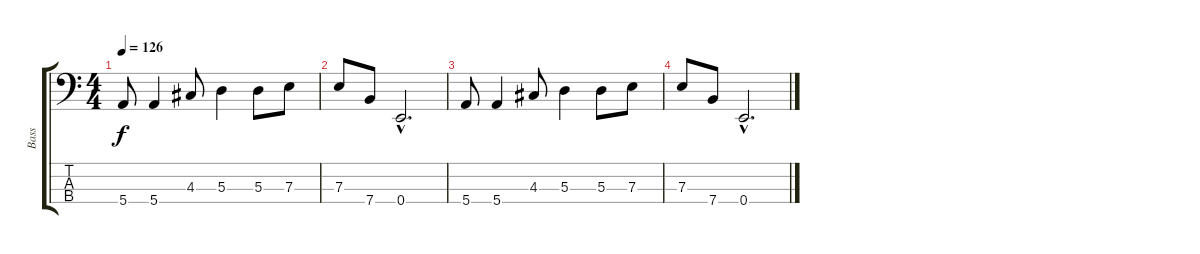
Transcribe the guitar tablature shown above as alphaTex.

\track ("Bass" "Bass") {instrument electricbassfinger}
\staff {score tabs}
\tuning (G2 D2 A1 E1) {hide}
\ts (4 4)
\tempo 126
\clef f4
\ks c
5.4.8{dy f} 5.4.4 4.3.8 5.3.4 5.3.8 7.3.8 |
7.3.8 7.4.8 0.4{hac}.2{d} |
5.4.8 5.4.4 4.3.8 5.3.4 5.3.8 7.3.8 |
7.3.8 7.4.8 0.4{hac}.2{d}
